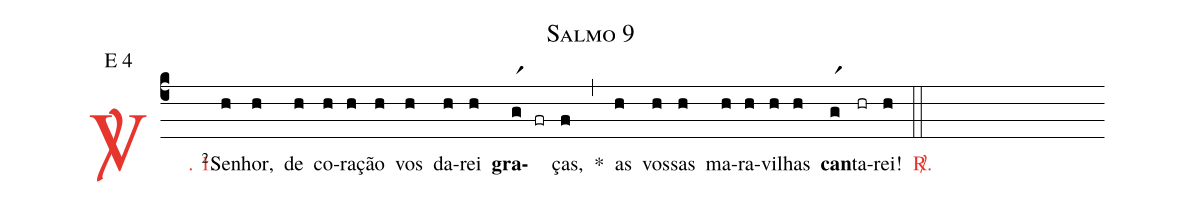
name: Salmo 9;
mode: E 4;
%%
(c4)

<c><sp>V/</sp>. 1.</c>() <v>\VSup{2}</v>Se(h)nhor,(h) de(h) co(h)ra(h)ção(h) vos(h) da(h)rei(h) <b>gra</b>(gr1)(fr)ças,(f) *(,) as(h) vos(h)sas(h) ma(h)ra(h)vi(h)lhas(h) <b>can</b>(gr1)ta(hr)rei!(h)

<c><sp>R/</sp>.</c>(::)
